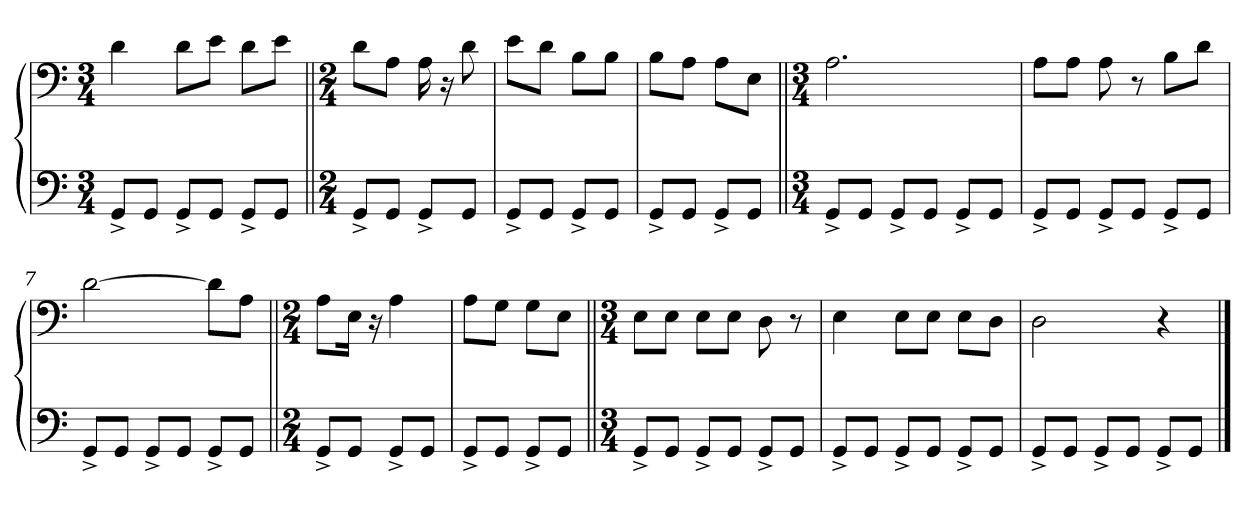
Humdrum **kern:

**kern	**kern
*part1	*part1
*staff2	*staff1
*clefF4	*clefF4
*k[]	*k[]
*M3/4	*M3/4
=1	=1
8GG^/L	4d\
8GG/J	.
8GG^/L	8d\L
8GG/J	8e\J
8GG^/L	8d\L
8GG/J	8e\J
=2||	=2||
*M2/4	*M2/4
8GG^/L	8d\L
8GG/J	8A\J
8GG^/L	16A\
.	16r
8GG/J	8d\
=3	=3
8GG^/L	8e\L
8GG/J	8d\J
8GG^/L	8B\L
8GG/J	8B\J
=4	=4
8GG^/L	8B\L
8GG/J	8A\J
8GG^/L	8A\L
8GG/J	8E\J
=5||	=5||
*M3/4	*M3/4
8GG^/L	2.A\
8GG/J	.
8GG^/L	.
8GG/J	.
8GG^/L	.
8GG/J	.
=6	=6
8GG^/L	8A\L
8GG/J	8A\J
8GG^/L	8A\
8GG/J	8r
8GG^/L	8B\L
8GG/J	8d\J
=7	=7
8GG^/L	[2d\
8GG/J	.
8GG^/L	.
8GG/J	.
8GG^/L	8d\L]
8GG/J	8A\J
=8||	=8||
*M2/4	*M2/4
8GG^/L	8A\L
8GG/J	16E\Jk
.	16r
8GG^/L	4A\
8GG/J	.
=9	=9
8GG^/L	8A\L
8GG/J	8G\J
8GG^/L	8G\L
8GG/J	8E\J
=10||	=10||
*M3/4	*M3/4
8GG^/L	8E\L
8GG/J	8E\J
8GG^/L	8E\L
8GG/J	8E\J
8GG^/L	8D\
8GG/J	8r
=11	=11
8GG^/L	4E\
8GG/J	.
8GG^/L	8E\L
8GG/J	8E\J
8GG^/L	8E\L
8GG/J	8D\J
=12	=12
8GG^/L	2D\
8GG/J	.
8GG^/L	.
8GG/J	.
8GG^/L	4r
8GG/J	.
==	==
*-	*-
